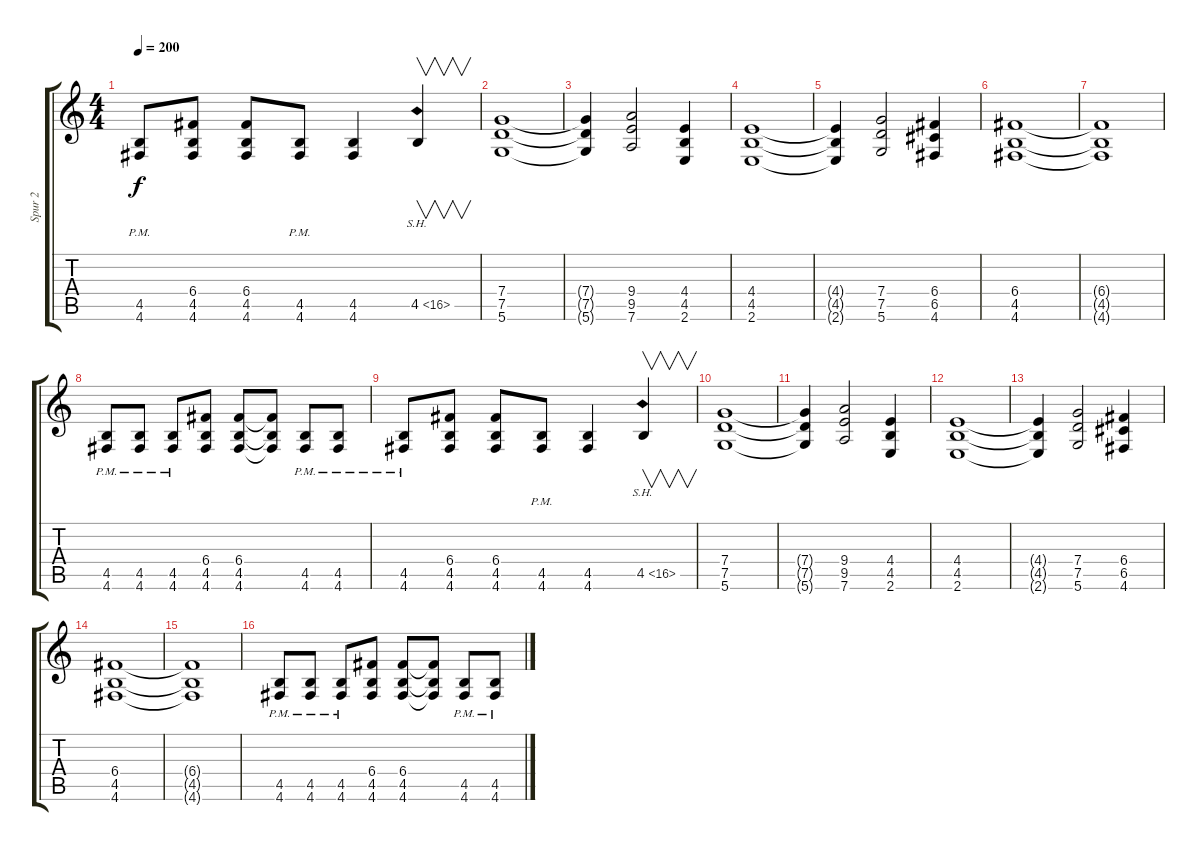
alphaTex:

\track ("Spur 2" "Spur 2") {instrument distortionguitar}
\staff {score tabs}
\tuning (D4 A3 F3 C3 G2 D2) {hide}
\ts (4 4)
\tempo 200
\clef g2
\ks c
(4.5{pm} 4.6{pm}).8{dy f} (6.4 4.5 4.6).8 (6.4 4.5 4.6).8 (4.5{pm} 4.6{pm}).8 (4.5 4.6).4 4.5{sh 12}.4{v} |
(7.4 7.5 5.6).1 |
(7.4{t} 7.5{t} 5.6{t}).4 (9.4 9.5 7.6).2 (4.4 4.5 2.6).4 |
(4.4 4.5 2.6).1 |
(4.4{t} 4.5{t} 2.6{t}).4 (7.4 7.5 5.6).2 (6.4 6.5 4.6).4 |
(6.4 4.5 4.6).1 |
(6.4{t} 4.5{t} 4.6{t}).1 |
(4.5{pm} 4.6{pm}).8 (4.5{pm} 4.6{pm}).8 (4.5{pm} 4.6{pm}).8 (6.4 4.5 4.6).8 (6.4 4.5 4.6).8 (6.4{t} 4.5{t} 4.6{t}).8 (4.5{pm} 4.6{pm}).8 (4.5{pm} 4.6{pm}).8 |
(4.5{pm} 4.6{pm}).8 (6.4 4.5 4.6).8 (6.4 4.5 4.6).8 (4.5{pm} 4.6{pm}).8 (4.5 4.6).4 4.5{sh 12}.4{v} |
(7.4 7.5 5.6).1 |
(7.4{t} 7.5{t} 5.6{t}).4 (9.4 9.5 7.6).2 (4.4 4.5 2.6).4 |
(4.4 4.5 2.6).1 |
(4.4{t} 4.5{t} 2.6{t}).4 (7.4 7.5 5.6).2 (6.4 6.5 4.6).4 |
(6.4 4.5 4.6).1 |
(6.4{t} 4.5{t} 4.6{t}).1 |
(4.5{pm} 4.6{pm}).8 (4.5{pm} 4.6{pm}).8 (4.5{pm} 4.6{pm}).8 (6.4 4.5 4.6).8 (6.4 4.5 4.6).8 (6.4{t} 4.5{t} 4.6{t}).8 (4.5{pm} 4.6{pm}).8 (4.5{pm} 4.6{pm}).8
